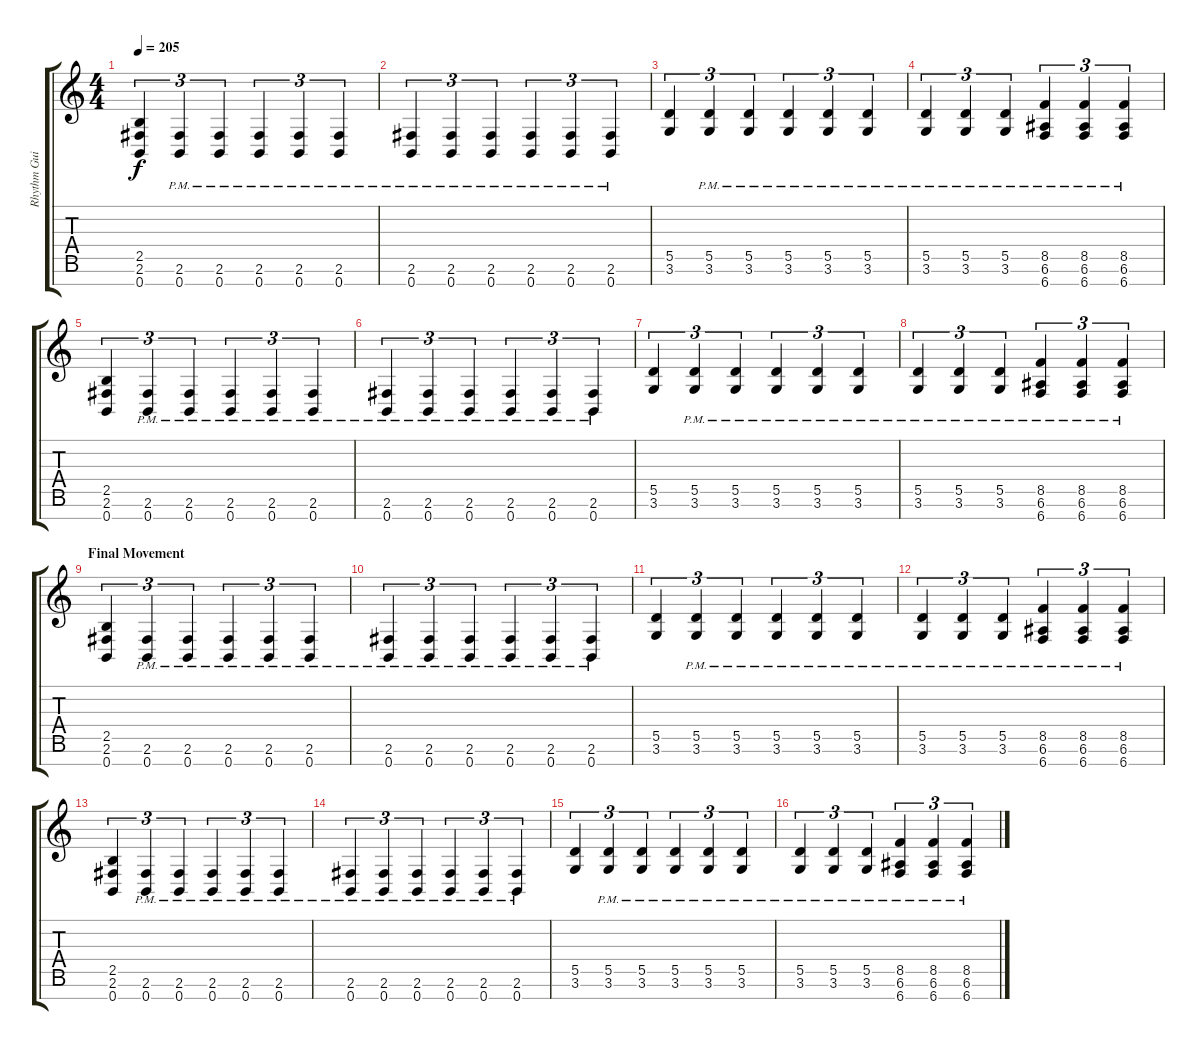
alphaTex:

\track ("Rhythm Guitar L" "Rhythm Gui") {instrument overdrivenguitar}
\staff {score tabs}
\tuning (E4 B3 G3 D3 A2 E2 B1) {hide}
\ts (4 4)
\tempo 205
\clef g2
\ks c
(2.5 2.6 0.7).4{tu (3 2) dy f} (2.6{pm} 0.7{pm}).4{tu (3 2)} (2.6{pm} 0.7{pm}).4{tu (3 2)} (2.6{pm} 0.7{pm}).4{tu (3 2)} (2.6{pm} 0.7{pm}).4{tu (3 2)} (2.6{pm} 0.7{pm}).4{tu (3 2)} |
(2.6{pm} 0.7{pm}).4{tu (3 2)} (2.6{pm} 0.7{pm}).4{tu (3 2)} (2.6{pm} 0.7{pm}).4{tu (3 2)} (2.6{pm} 0.7{pm}).4{tu (3 2)} (2.6{pm} 0.7{pm}).4{tu (3 2)} (2.6{pm} 0.7{pm}).4{tu (3 2)} |
(5.5 3.6).4{tu (3 2)} (5.5{pm} 3.6{pm}).4{tu (3 2)} (5.5{pm} 3.6{pm}).4{tu (3 2)} (5.5{pm} 3.6{pm}).4{tu (3 2)} (5.5{pm} 3.6{pm}).4{tu (3 2)} (5.5{pm} 3.6{pm}).4{tu (3 2)} |
(5.5{pm} 3.6{pm}).4{tu (3 2)} (5.5{pm} 3.6{pm}).4{tu (3 2)} (5.5{pm} 3.6{pm}).4{tu (3 2)} (8.5{pm} 6.6{pm} 6.7{pm}).4{tu (3 2)} (8.5{pm} 6.6{pm} 6.7{pm}).4{tu (3 2)} (8.5{pm} 6.6{pm} 6.7{pm}).4{tu (3 2)} |
(2.5 2.6 0.7).4{tu (3 2)} (2.6{pm} 0.7{pm}).4{tu (3 2)} (2.6{pm} 0.7{pm}).4{tu (3 2)} (2.6{pm} 0.7{pm}).4{tu (3 2)} (2.6{pm} 0.7{pm}).4{tu (3 2)} (2.6{pm} 0.7{pm}).4{tu (3 2)} |
(2.6{pm} 0.7{pm}).4{tu (3 2)} (2.6{pm} 0.7{pm}).4{tu (3 2)} (2.6{pm} 0.7{pm}).4{tu (3 2)} (2.6{pm} 0.7{pm}).4{tu (3 2)} (2.6{pm} 0.7{pm}).4{tu (3 2)} (2.6{pm} 0.7{pm}).4{tu (3 2)} |
(5.5 3.6).4{tu (3 2)} (5.5{pm} 3.6{pm}).4{tu (3 2)} (5.5{pm} 3.6{pm}).4{tu (3 2)} (5.5{pm} 3.6{pm}).4{tu (3 2)} (5.5{pm} 3.6{pm}).4{tu (3 2)} (5.5{pm} 3.6{pm}).4{tu (3 2)} |
(5.5{pm} 3.6{pm}).4{tu (3 2)} (5.5{pm} 3.6{pm}).4{tu (3 2)} (5.5{pm} 3.6{pm}).4{tu (3 2)} (8.5{pm} 6.6{pm} 6.7{pm}).4{tu (3 2)} (8.5{pm} 6.6{pm} 6.7{pm}).4{tu (3 2)} (8.5{pm} 6.6{pm} 6.7{pm}).4{tu (3 2)} |
\section ("" "Final Movement")
(2.5 2.6 0.7).4{tu (3 2)} (2.6{pm} 0.7{pm}).4{tu (3 2)} (2.6{pm} 0.7{pm}).4{tu (3 2)} (2.6{pm} 0.7{pm}).4{tu (3 2)} (2.6{pm} 0.7{pm}).4{tu (3 2)} (2.6{pm} 0.7{pm}).4{tu (3 2)} |
(2.6{pm} 0.7{pm}).4{tu (3 2)} (2.6{pm} 0.7{pm}).4{tu (3 2)} (2.6{pm} 0.7{pm}).4{tu (3 2)} (2.6{pm} 0.7{pm}).4{tu (3 2)} (2.6{pm} 0.7{pm}).4{tu (3 2)} (2.6{pm} 0.7{pm}).4{tu (3 2)} |
(5.5 3.6).4{tu (3 2)} (5.5{pm} 3.6{pm}).4{tu (3 2)} (5.5{pm} 3.6{pm}).4{tu (3 2)} (5.5{pm} 3.6{pm}).4{tu (3 2)} (5.5{pm} 3.6{pm}).4{tu (3 2)} (5.5{pm} 3.6{pm}).4{tu (3 2)} |
(5.5{pm} 3.6{pm}).4{tu (3 2)} (5.5{pm} 3.6{pm}).4{tu (3 2)} (5.5{pm} 3.6{pm}).4{tu (3 2)} (8.5{pm} 6.6{pm} 6.7{pm}).4{tu (3 2)} (8.5{pm} 6.6{pm} 6.7{pm}).4{tu (3 2)} (8.5{pm} 6.6{pm} 6.7{pm}).4{tu (3 2)} |
(2.5 2.6 0.7).4{tu (3 2)} (2.6{pm} 0.7{pm}).4{tu (3 2)} (2.6{pm} 0.7{pm}).4{tu (3 2)} (2.6{pm} 0.7{pm}).4{tu (3 2)} (2.6{pm} 0.7{pm}).4{tu (3 2)} (2.6{pm} 0.7{pm}).4{tu (3 2)} |
(2.6{pm} 0.7{pm}).4{tu (3 2)} (2.6{pm} 0.7{pm}).4{tu (3 2)} (2.6{pm} 0.7{pm}).4{tu (3 2)} (2.6{pm} 0.7{pm}).4{tu (3 2)} (2.6{pm} 0.7{pm}).4{tu (3 2)} (2.6{pm} 0.7{pm}).4{tu (3 2)} |
(5.5 3.6).4{tu (3 2)} (5.5{pm} 3.6{pm}).4{tu (3 2)} (5.5{pm} 3.6{pm}).4{tu (3 2)} (5.5{pm} 3.6{pm}).4{tu (3 2)} (5.5{pm} 3.6{pm}).4{tu (3 2)} (5.5{pm} 3.6{pm}).4{tu (3 2)} |
(5.5{pm} 3.6{pm}).4{tu (3 2)} (5.5{pm} 3.6{pm}).4{tu (3 2)} (5.5{pm} 3.6{pm}).4{tu (3 2)} (8.5{pm} 6.6{pm} 6.7{pm}).4{tu (3 2)} (8.5{pm} 6.6{pm} 6.7{pm}).4{tu (3 2)} (8.5{pm} 6.6{pm} 6.7{pm}).4{tu (3 2)}
